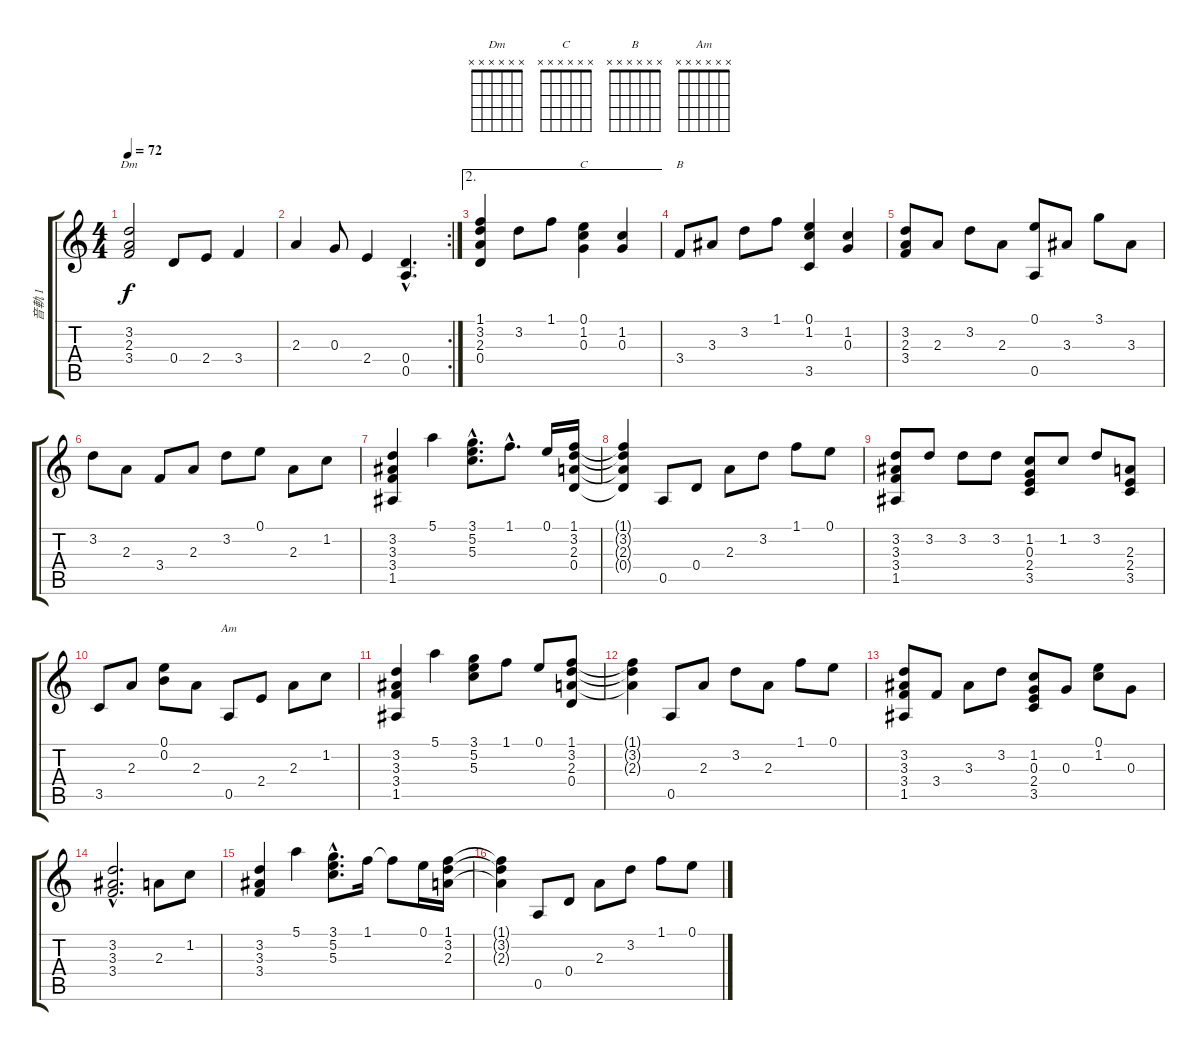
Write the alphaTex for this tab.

\track ("音軌 1" "音軌 1") {instrument acousticguitarsteel}
\staff {score tabs}
\tuning (E4 B3 G3 D3 A2 E2) {hide}
\chord ("Dm" x x x x x x) {firstfret 0}
\chord ("C" x x x x x x) {firstfret 0}
\chord ("B" x x x x x x) {firstfret 0}
\chord ("Am" x x x x x x) {firstfret 0}
\ts (4 4)
\tempo 72
\clef g2
\ks c
(3.2 2.3 3.4).2{ch "Dm" dy f} 0.4.8 2.4.8 3.4.4 |
\rc 2
2.3.4 0.3.8 2.4.4 (0.4{hac} 0.5{hac}).4{d} |
\ae 2
(1.1 3.2 2.3 0.4).4 3.2.8 1.1.8 (0.1 1.2 0.3).4{ch "C"} (1.2 0.3).4 |
3.4.8{ch "B"} 3.3.8 3.2.8 1.1.8 (0.1 1.2 3.5).4 (1.2 0.3).4 |
(3.2 2.3 3.4).8 2.3.8 3.2.8 2.3.8 (0.1 0.5).8 3.3.8 3.1.8 3.3.8 |
3.2.8 2.3.8 3.4.8 2.3.8 3.2.8 0.1.8 2.3.8 1.2.8 |
(3.2 3.3 3.4 1.5).4 5.1.4 (3.1{hac} 5.2{hac} 5.3{hac}).8{d} 1.1{hac}.8{d} 0.1.16 (1.1 3.2 2.3 0.4).16 |
(1.1{t} 3.2{t} 2.3{t} 0.4{t}).4 0.5.8 0.4.8 2.3.8 3.2.8 1.1.8 0.1.8 |
(3.2 3.3 3.4 1.5).8 3.2.8 3.2.8 3.2.8 (1.2 0.3 2.4 3.5).8 1.2.8 3.2.8 (2.3 2.4 3.5).8 |
3.5.8 2.3.8 (0.1 0.2).8 2.3.8 0.5.8{ch "Am"} 2.4.8 2.3.8 1.2.8 |
(3.2 3.3 3.4 1.5).4 5.1.4 (3.1 5.2 5.3).8 1.1.8 0.1.8 (1.1 3.2 2.3 0.4).8 |
(1.1{t} 3.2{t} 2.3{t}).4 0.5.8 2.3.8 3.2.8 2.3.8 1.1.8 0.1.8 |
(3.2 3.3 3.4 1.5).8 3.4.8 3.3.8 3.2.8 (1.2 0.3 2.4 3.5).8 0.3.8 (0.1 1.2).8 0.3.8 |
(3.2{hac} 3.3{hac} 3.4{hac}).2{d} 2.3.8 1.2.8 |
(3.2 3.3 3.4).4 5.1.4 (3.1{hac} 5.2{hac} 5.3{hac}).8{d} 1.1.16 1.1{t}.8 0.1.16 (1.1 3.2 2.3).16 |
(1.1{t} 3.2{t} 2.3{t}).4 0.5.8 0.4.8 2.3.8 3.2.8 1.1.8 0.1.8
